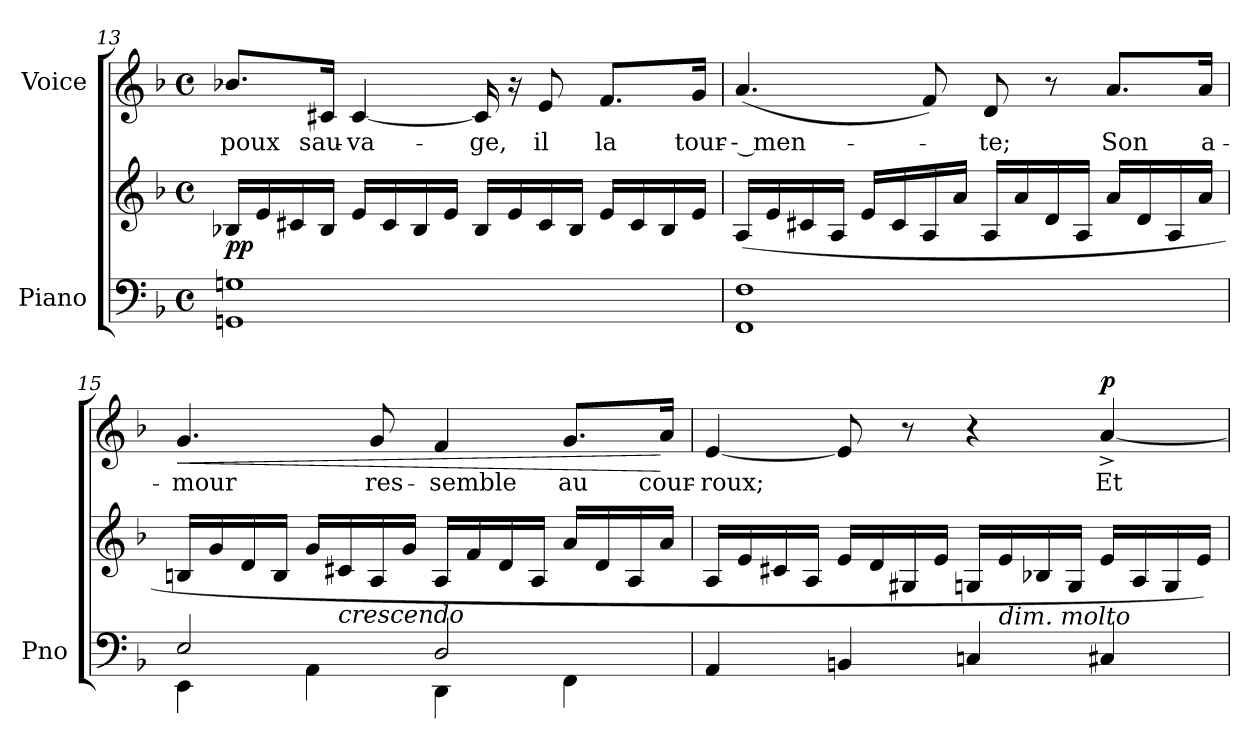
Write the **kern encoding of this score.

**kern	**kern	**dynam	**kern	**text	**dynam
*part2	*part2	*part2	*part1	*part1	*part1
*staff3	*staff2	*staff2/3	*staff1	*staff1	*staff1
*I"Piano	*	*	*I"Voice	*	*
*I'Pno	*	*	*	*	*
*clefF4	*clefG2	*	*clefG2	*	*
*k[b-]	*k[b-]	*	*k[b-]	*	*
*M4/4	*M4/4	*	*M4/4	*	*
*met(c)	*met(c)	*	*met(c)	*	*
=13	=13	=13	=13	=13	=13
!	!	!LO:DY:b	!	!LO:LY:b	!
1GGn 1Gn	16B-X/LL	pp	8.b-X/L	-poux	.
.	16e/	.	.	.	.
.	16c#X/	.	.	.	.
!	!	!	!	!LO:LY:b	!
.	16B-/JJ	.	16c#X/Jk	sau-	.
!	!	!	!	!LO:LY:b	!
.	16e/LL	.	[4c#/	-va-	.
.	16c#/	.	.	.	.
.	16B-/	.	.	.	.
.	16e/JJ	.	.	.	.
!	!	!	!	!LO:LY:b	!
.	16B-/LL	.	16c#/]	-ge,	.
.	16e/	.	16r	.	.
!	!	!	!	!LO:LY:b	!
.	16c#/	.	8e/	il	.
.	16B-/JJ	.	.	.	.
!	!	!	!	!LO:LY:b	!
.	16e/LL	.	8.f/L	la	.
.	16c#/	.	.	.	.
.	16B-/	.	.	.	.
!	!	!	!	!LO:LY:b	!
.	16e/JJ	.	16g/Jk	tour-	.
!!LO:LB:g=z
=14	=14	=14	=14	=14	=14
!	!	!	!	!LO:LY:b	!
1FF 1F	(>16A/LL	.	(<4.a/	-- men-	.
.	16e/	.	.	.	.
.	16c#X/	.	.	.	.
.	16A/JJ	.	.	.	.
.	16e/LL	.	.	.	.
.	16c#/	.	.	.	.
.	16A/	.	8f/)	.	.
.	16a/JJ	.	.	.	.
!	!	!	!	!LO:LY:b	!
.	16A/LL	.	8d/	-te;	.
.	16a/	.	.	.	.
.	16d/	.	8r	.	.
.	16A/JJ	.	.	.	.
!	!	!	!	!LO:LY:b	!
.	16a/LL	.	8.a/L	Son	.
.	16d/	.	.	.	.
.	16A/	.	.	.	.
!	!	!	!	!LO:LY:b	!
.	16a/JJ	.	16a/Jk	a-	.
=15	=15	=15	=15	=15	=15
*^	*	*	*	*	*
!	!	!	!	!	!LO:LY:b	!LO:HP:b
2E/	4EE\	16Bn/LL	.	4.g/	-mour	<
.	.	16g/	.	.	.	.
.	.	16d/	.	.	.	.
.	.	16B/JJ	.	.	.	.
.	4AA\	16g/LL	.	.	.	.
!	!	!LO:TX:b:i:t=crescendo	!	!	!	!
!	!	!LO:N:head=solid	!	!	!	!
.	.	16c#X/	.	.	.	.
!	!	!	!	!	!LO:LY:b	!
.	.	16A/	.	8g/	res-	.
.	.	16g/JJ	.	.	.	.
!	!	!	!	!	!LO:LY:b	!
2D/	4DD\	16A/LL	.	4f/	-semble	.
.	.	16f/	.	.	.	.
.	.	16d/	.	.	.	.
.	.	16A/JJ	.	.	.	.
!	!	!	!	!	!LO:LY:b	!
.	4FF\	16a/LL	.	8.g/L	au	.
.	.	16d/	.	.	.	.
.	.	16A/	.	.	.	.
!	!	!	!	!	!LO:LY:b	!
.	.	16a/JJ	.	16a/Jk	cour-	[
*v	*v	*	*	*	*	*
=16	=16	=16	=16	=16	=16
!	!	!	!	!LO:LY:b	!
4AA/	16A/LL	.	[4e/	-roux;	.
.	16e/	.	.	.	.
.	16c#X/	.	.	.	.
.	16A/JJ	.	.	.	.
4BBn/	16e/LL	.	8e/]	.	.
.	16d/	.	.	.	.
.	16G#X/	.	8r	.	.
.	16e/JJ	.	.	.	.
4Cn/	16Gn/LL	.	4r	.	.
!	!LO:TX:b:i:t=dim. molto	!	!	!	!
.	16e/	.	.	.	.
.	16B-X/	.	.	.	.
.	16G/JJ	.	.	.	.
!	!	!	!	!LO:LY:b	!LO:DY:a
4C#X/	16e/LL	.	[4a^/	Et	p
.	16A/	.	.	.	.
.	16G/	.	.	.	.
.	16e/JJ)	.	.	.	.
=	=	=	=	=	=
*-	*-	*-	*-	*-	*-
